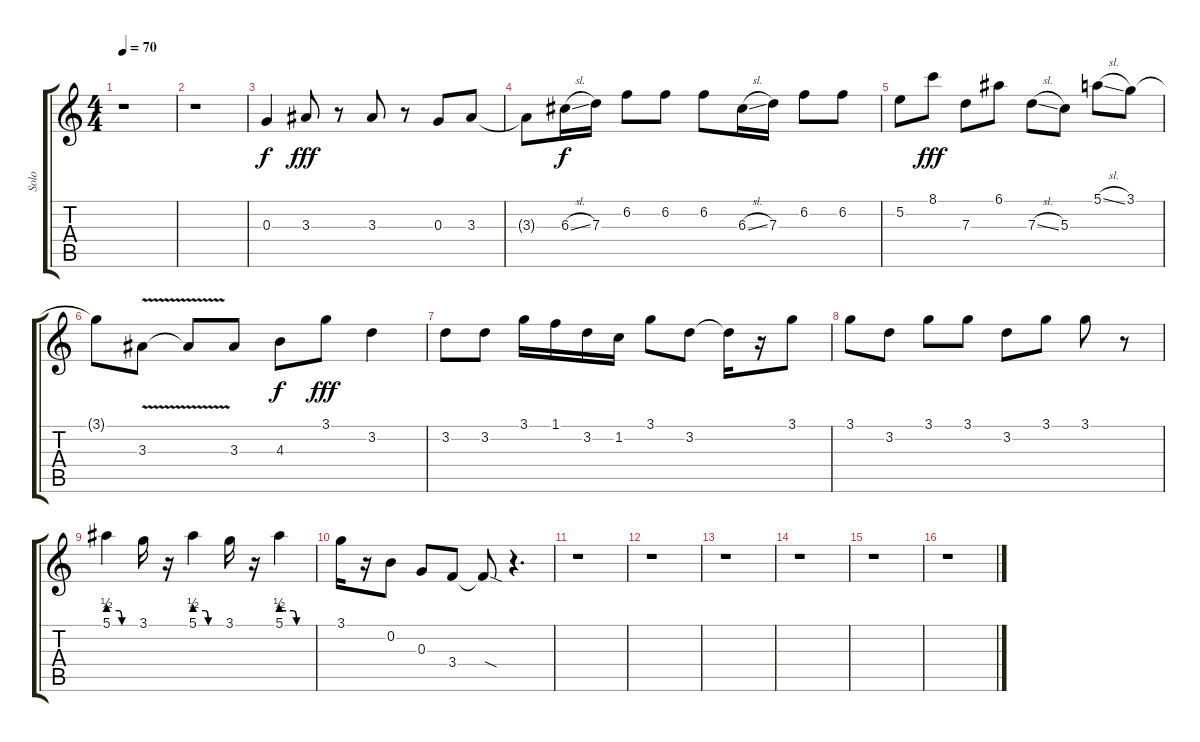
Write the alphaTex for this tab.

\track ("Solo" "Solo") {instrument distortionguitar}
\staff {score tabs}
\tuning (E4 B3 G3 D3 A2 E2) {hide}
\ts (4 4)
\tempo 70
\clef g2
\ks c
r.1{dy f} |
r.1 |
0.3.4 3.3.8{dy fff} r.8 3.3.8 r.8 0.3.8 3.3.8 |
3.3{t}.8 6.3{sl}.16{dy f} 7.3.16 6.2.8 6.2.8 6.2.8 6.3{sl}.16 7.3.16 6.2.8 6.2.8 |
5.2.8 8.1.8{dy fff} 7.3.8 6.1.8 7.3{sl}.8 5.3.8 5.1{sl}.8 3.1.8 |
3.1{t}.8 3.3{v}.8 3.3{t}.8 3.3.8 4.3.8{dy f} 3.1.8{dy fff} 3.2.4 |
3.2.8 3.2.8 3.1.16 1.1.16 3.2.16 1.2.16 3.1.8 3.2.8 3.2{t}.16 r.16 3.1.8 |
3.1.8 3.2.8 3.1.8 3.1.8 3.2.8 3.1.8 3.1.8 r.8 |
5.1{be (custom 0 2 24 2 30 0 60 0)}.4 3.1.16 r.16 5.1{be (custom 0 2 24 2 30 0 60 0)}.4 3.1.16 r.16 5.1{be (custom 0 2 24 2 30 0 60 0)}.4 |
3.1.16 r.16 0.2.8 0.3.8 3.4.8 3.4{sod t}.8 r.4{d} |
r.1 |
r.1 |
r.1 |
r.1 |
r.1 |
r.1
